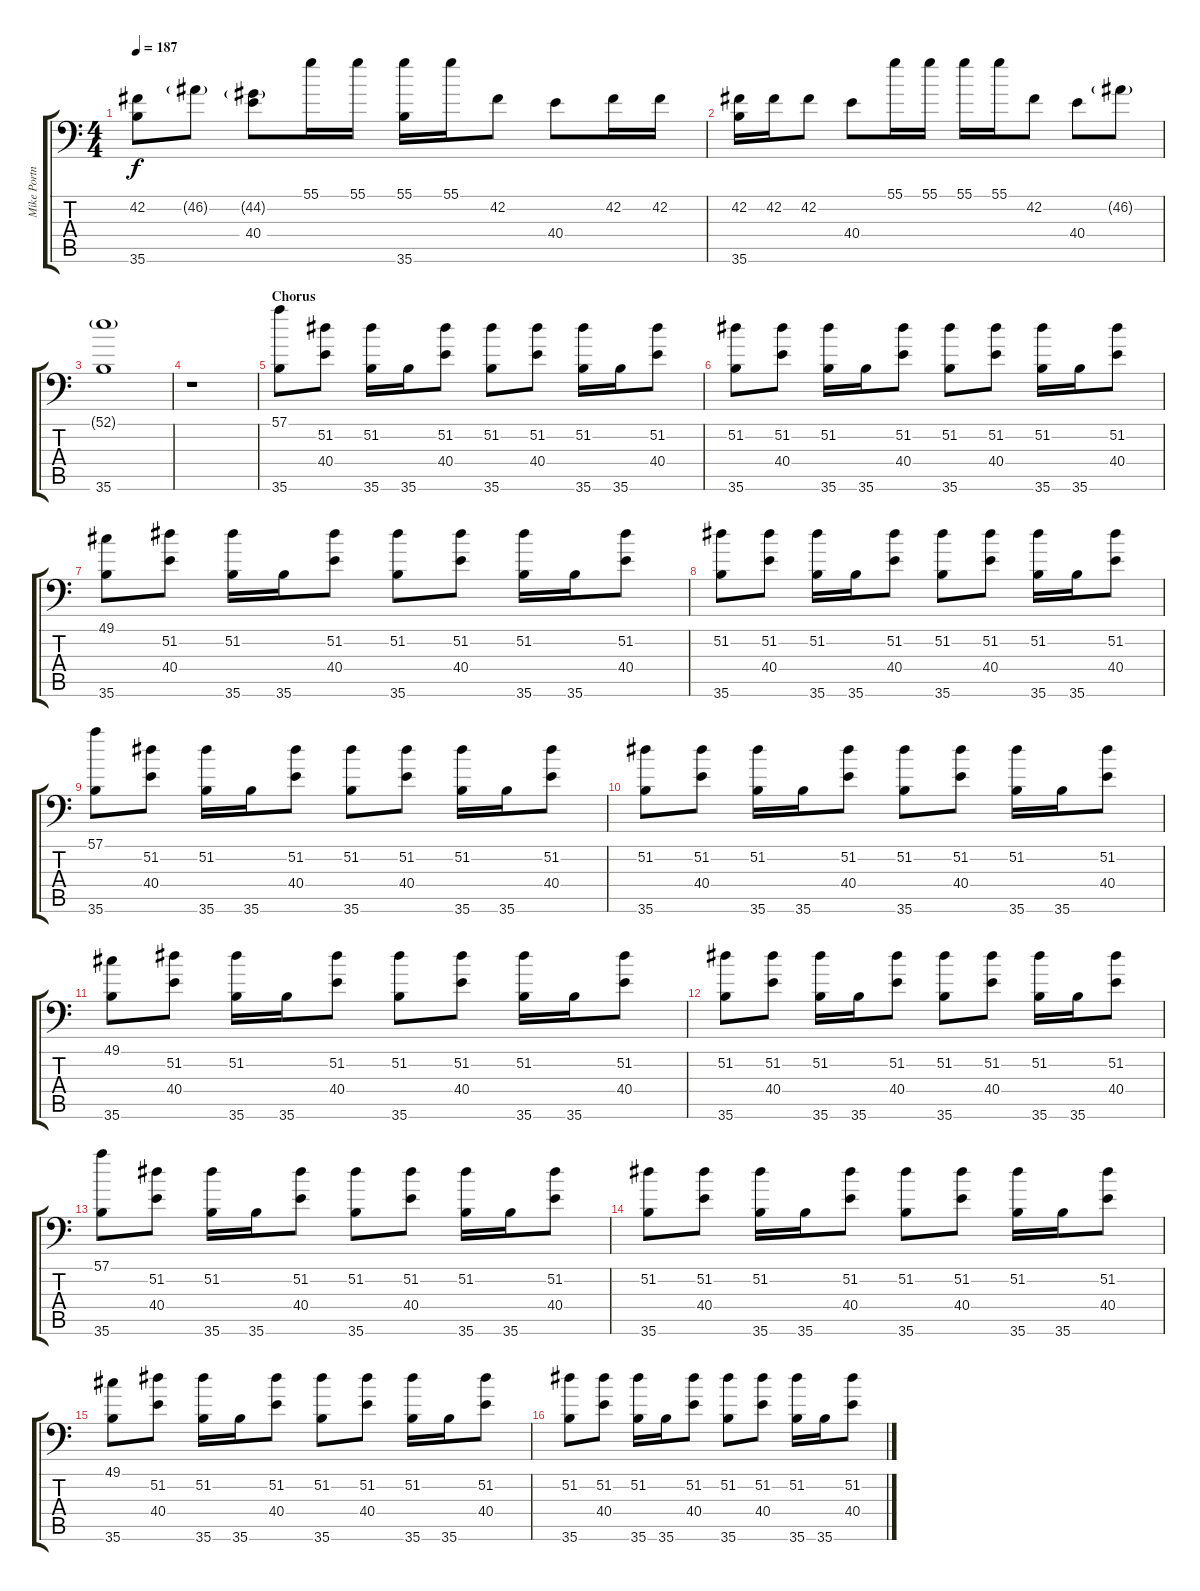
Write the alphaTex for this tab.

\track ("Mike Portnoy (Drums)" "Mike Portn") {instrument acousticgrandpiano}
\staff {score tabs}
\tuning (C-1 C-1 C-1 C-1 C-1 C-1) {hide}
\ts (4 4)
\tempo 187
\clef f4
\ks c
(42.2 35.6).8{dy f} 46.2{g}.8 (44.2{g} 40.4).8 55.1.16 55.1.16 (55.1 35.6).16 55.1.16 42.2.8 40.4.8 42.2.16 42.2.16 |
(42.2 35.6).16 42.2.16 42.2.8 40.4.8 55.1.16 55.1.16 55.1.16 55.1.16 42.2.8 40.4.8 46.2{g}.8 |
(52.1{g} 35.6).1 |
r.1 |
\section ("" "Chorus")
(57.1 35.6).8 (51.2 40.4).8 (51.2 35.6).16 35.6.16 (51.2 40.4).8 (51.2 35.6).8 (51.2 40.4).8 (51.2 35.6).16 35.6.16 (51.2 40.4).8 |
(51.2 35.6).8 (51.2 40.4).8 (51.2 35.6).16 35.6.16 (51.2 40.4).8 (51.2 35.6).8 (51.2 40.4).8 (51.2 35.6).16 35.6.16 (51.2 40.4).8 |
(49.1 35.6).8 (51.2 40.4).8 (51.2 35.6).16 35.6.16 (51.2 40.4).8 (51.2 35.6).8 (51.2 40.4).8 (51.2 35.6).16 35.6.16 (51.2 40.4).8 |
(51.2 35.6).8 (51.2 40.4).8 (51.2 35.6).16 35.6.16 (51.2 40.4).8 (51.2 35.6).8 (51.2 40.4).8 (51.2 35.6).16 35.6.16 (51.2 40.4).8 |
(57.1 35.6).8 (51.2 40.4).8 (51.2 35.6).16 35.6.16 (51.2 40.4).8 (51.2 35.6).8 (51.2 40.4).8 (51.2 35.6).16 35.6.16 (51.2 40.4).8 |
(51.2 35.6).8 (51.2 40.4).8 (51.2 35.6).16 35.6.16 (51.2 40.4).8 (51.2 35.6).8 (51.2 40.4).8 (51.2 35.6).16 35.6.16 (51.2 40.4).8 |
(49.1 35.6).8 (51.2 40.4).8 (51.2 35.6).16 35.6.16 (51.2 40.4).8 (51.2 35.6).8 (51.2 40.4).8 (51.2 35.6).16 35.6.16 (51.2 40.4).8 |
(51.2 35.6).8 (51.2 40.4).8 (51.2 35.6).16 35.6.16 (51.2 40.4).8 (51.2 35.6).8 (51.2 40.4).8 (51.2 35.6).16 35.6.16 (51.2 40.4).8 |
(57.1 35.6).8 (51.2 40.4).8 (51.2 35.6).16 35.6.16 (51.2 40.4).8 (51.2 35.6).8 (51.2 40.4).8 (51.2 35.6).16 35.6.16 (51.2 40.4).8 |
(51.2 35.6).8 (51.2 40.4).8 (51.2 35.6).16 35.6.16 (51.2 40.4).8 (51.2 35.6).8 (51.2 40.4).8 (51.2 35.6).16 35.6.16 (51.2 40.4).8 |
(49.1 35.6).8 (51.2 40.4).8 (51.2 35.6).16 35.6.16 (51.2 40.4).8 (51.2 35.6).8 (51.2 40.4).8 (51.2 35.6).16 35.6.16 (51.2 40.4).8 |
(51.2 35.6).8 (51.2 40.4).8 (51.2 35.6).16 35.6.16 (51.2 40.4).8 (51.2 35.6).8 (51.2 40.4).8 (51.2 35.6).16 35.6.16 (51.2 40.4).8
